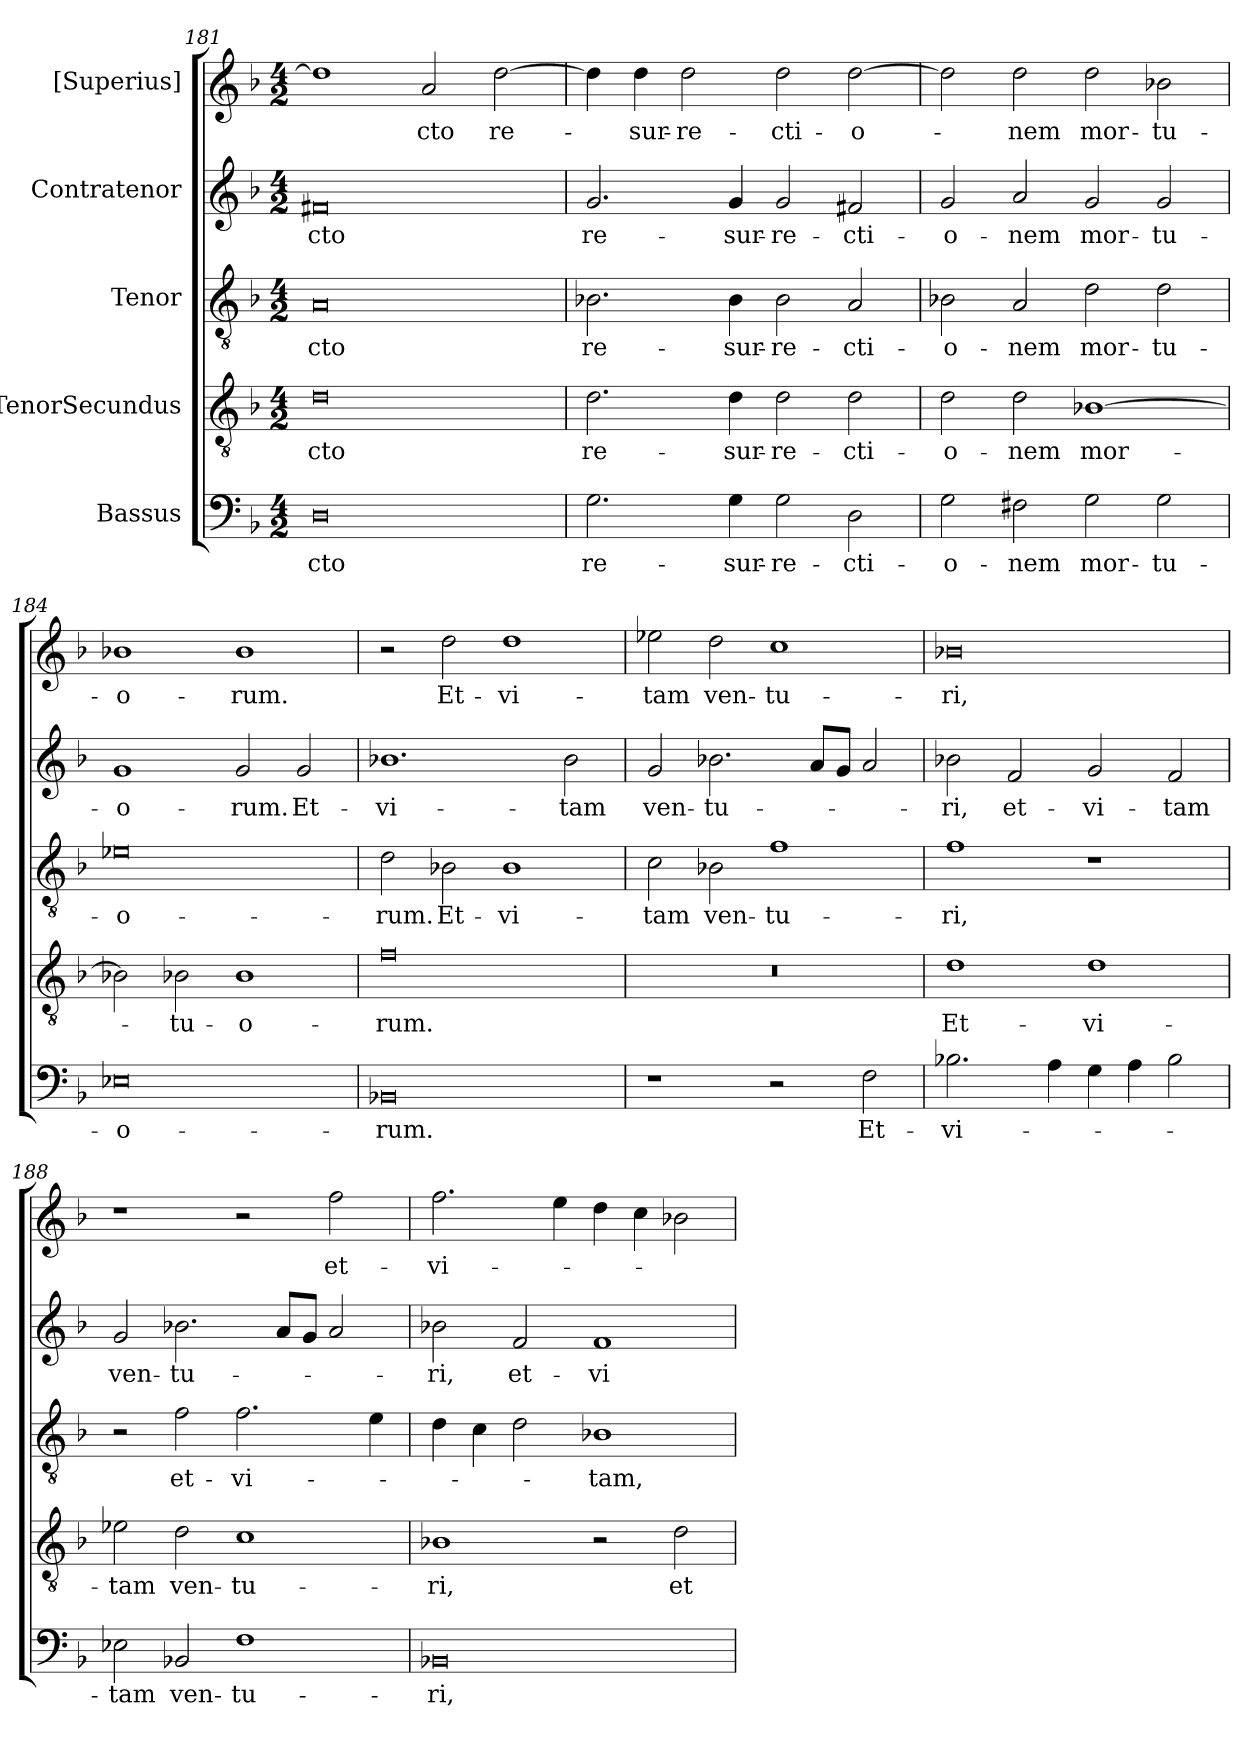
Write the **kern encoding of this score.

**kern	**text	**kern	**text	**kern	**text	**kern	**text	**kern	**text
*part5	*part5	*part4	*part4	*part3	*part3	*part2	*part2	*part1	*part1
*staff5	*staff5	*staff4	*staff4	*staff3	*staff3	*staff2	*staff2	*staff1	*staff1
*I"Bassus	*	*I"TenorSecundus	*	*I"Tenor	*	*I"Contratenor	*	*I"[Superius]	*
*clefF4	*	*clefGv2	*	*clefGv2	*	*clefG2	*	*clefG2	*
*k[b-]	*	*k[b-]	*	*k[b-]	*	*k[b-]	*	*k[b-]	*
*M4/2	*	*M4/2	*	*M4/2	*	*M4/2	*	*M4/2	*
=181	=181	=181	=181	=181	=181	=181	=181	=181	=181
0D\	-cto	0d\	-cto	0A/	-cto	0f#X/	-cto	1dd\]	.
.	.	.	.	.	.	.	.	2a/	-cto
.	.	.	.	.	.	.	.	[2dd\	re-
=182	=182	=182	=182	=182	=182	=182	=182	=182	=182
2.G\	re-	2.d\	re-	2.B-X\	re-	2.g/	re-	4dd\]	.
.	.	.	.	.	.	.	.	4dd\	-sur-
.	.	.	.	.	.	.	.	2dd\	-re-
4G\	-sur-	4d\	-sur-	4B-\	-sur-	4g/	-sur-	.	.
2G\	-re-	2d\	-re-	2B-\	-re-	2g/	-re-	2dd\	-cti-
2D\	-cti-	2d\	-cti-	2A/	-cti-	2f#X/	-cti-	[2dd\	-o-
=183	=183	=183	=183	=183	=183	=183	=183	=183	=183
2G\	-o-	2d\	-o-	2B-X\	-o-	2g/	-o-	2dd\]	.
2F#X\	-nem	2d\	-nem	2A/	-nem	2a/	-nem	2dd\	-nem
2G\	mor-	[1B-X\	mor-	2d\	mor-	2g/	mor-	2dd\	mor-
2G\	-tu-	.	.	2d\	-tu-	2g/	-tu-	2b-X\	-tu-
=184	=184	=184	=184	=184	=184	=184	=184	=184	=184
0E-X\	-o-	2B-X\]	.	0e-X\	-o-	1g/	-o-	1b-X\	-o-
.	.	2B-X\	-tu-	.	.	.	.	.	.
.	.	1B-\	-o-	.	.	2g/	-rum.	1b-\	-rum.
.	.	.	.	.	.	2g/	Et-	.	.
=185	=185	=185	=185	=185	=185	=185	=185	=185	=185
0BB-X/	-rum.	0f\	-rum.	2d\	-rum.	1.b-X\	vi-	2r	.
.	.	.	.	2B-X\	Et-	.	.	2dd\	Et-
.	.	.	.	1B-\	vi-	.	.	1dd\	vi-
.	.	.	.	.	.	2b-\	-tam	.	.
=186	=186	=186	=186	=186	=186	=186	=186	=186	=186
1r	.	0r	.	2c\	-tam	2g/	ven-	2ee-X\	-tam
.	.	.	.	2B-X\	ven-	2.b-X\	-tu-	2dd\	ven-
2r	.	.	.	1f\	-tu-	.	.	1cc\	-tu-
.	.	.	.	.	.	8a/L	.	.	.
.	.	.	.	.	.	8g/J	.	.	.
2F\	Et-	.	.	.	.	2a/	.	.	.
=187	=187	=187	=187	=187	=187	=187	=187	=187	=187
2.B-X\	vi-	1d\	Et-	1f\	-ri,	2b-X\	-ri,	0b-X\	-ri,
.	.	.	.	.	.	2f/	et-	.	.
4A\	.	.	.	.	.	.	.	.	.
4G\	.	1d\	vi-	1r	.	2g/	vi-	.	.
4A\	.	.	.	.	.	.	.	.	.
2B-\	.	.	.	.	.	2f/	-tam	.	.
=188	=188	=188	=188	=188	=188	=188	=188	=188	=188
2E-X\	-tam	2e-X\	-tam	2r	.	2g/	ven-	1r	.
2BB-X/	ven-	2d\	ven-	2f\	et-	2.b-X\	-tu-	.	.
1F\	-tu-	1c\	-tu-	2.f\	vi-	.	.	2r	.
.	.	.	.	.	.	8a/L	.	.	.
.	.	.	.	.	.	8g/J	.	.	.
.	.	.	.	.	.	2a/	.	2ff\	et-
.	.	.	.	4e\	.	.	.	.	.
=189	=189	=189	=189	=189	=189	=189	=189	=189	=189
0BB-X/	-ri,	1B-X\	-ri,	4d\	.	2b-X\	-ri,	2.ff\	vi-
.	.	.	.	4c\	.	.	.	.	.
.	.	.	.	2d\	.	2f/	et-	.	.
.	.	.	.	.	.	.	.	4ee\	.
.	.	2r	.	1B-X\	-tam,	1f/	vi-	4dd\	.
.	.	.	.	.	.	.	.	4cc\	.
.	.	2d\	et-	.	.	.	.	2b-X\	.
=	=	=	=	=	=	=	=	=	=
*-	*-	*-	*-	*-	*-	*-	*-	*-	*-
